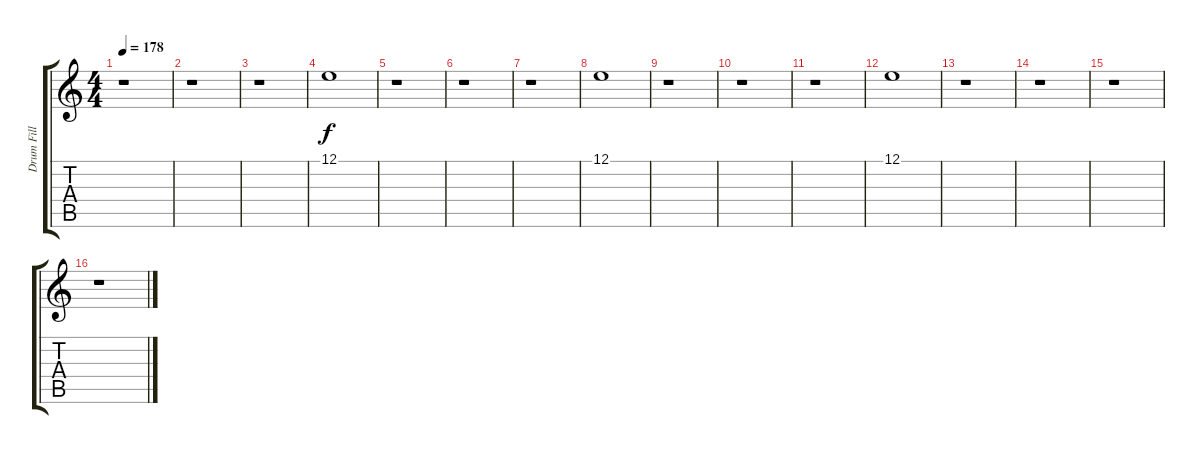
\track ("Drum Fill (Bell)" "Drum Fill ") {mute instrument tubularbells}
\staff {score tabs}
\tuning (E4 B3 G3 D3 A2 E2) {hide}
\ts (4 4)
\tempo 178
\clef g2
\ks c
r.1{dy f} |
r.1 |
r.1 |
12.1.1 |
r.1 |
r.1 |
r.1 |
12.1.1 |
r.1 |
r.1 |
r.1 |
12.1.1 |
r.1 |
r.1 |
r.1 |
r.1
